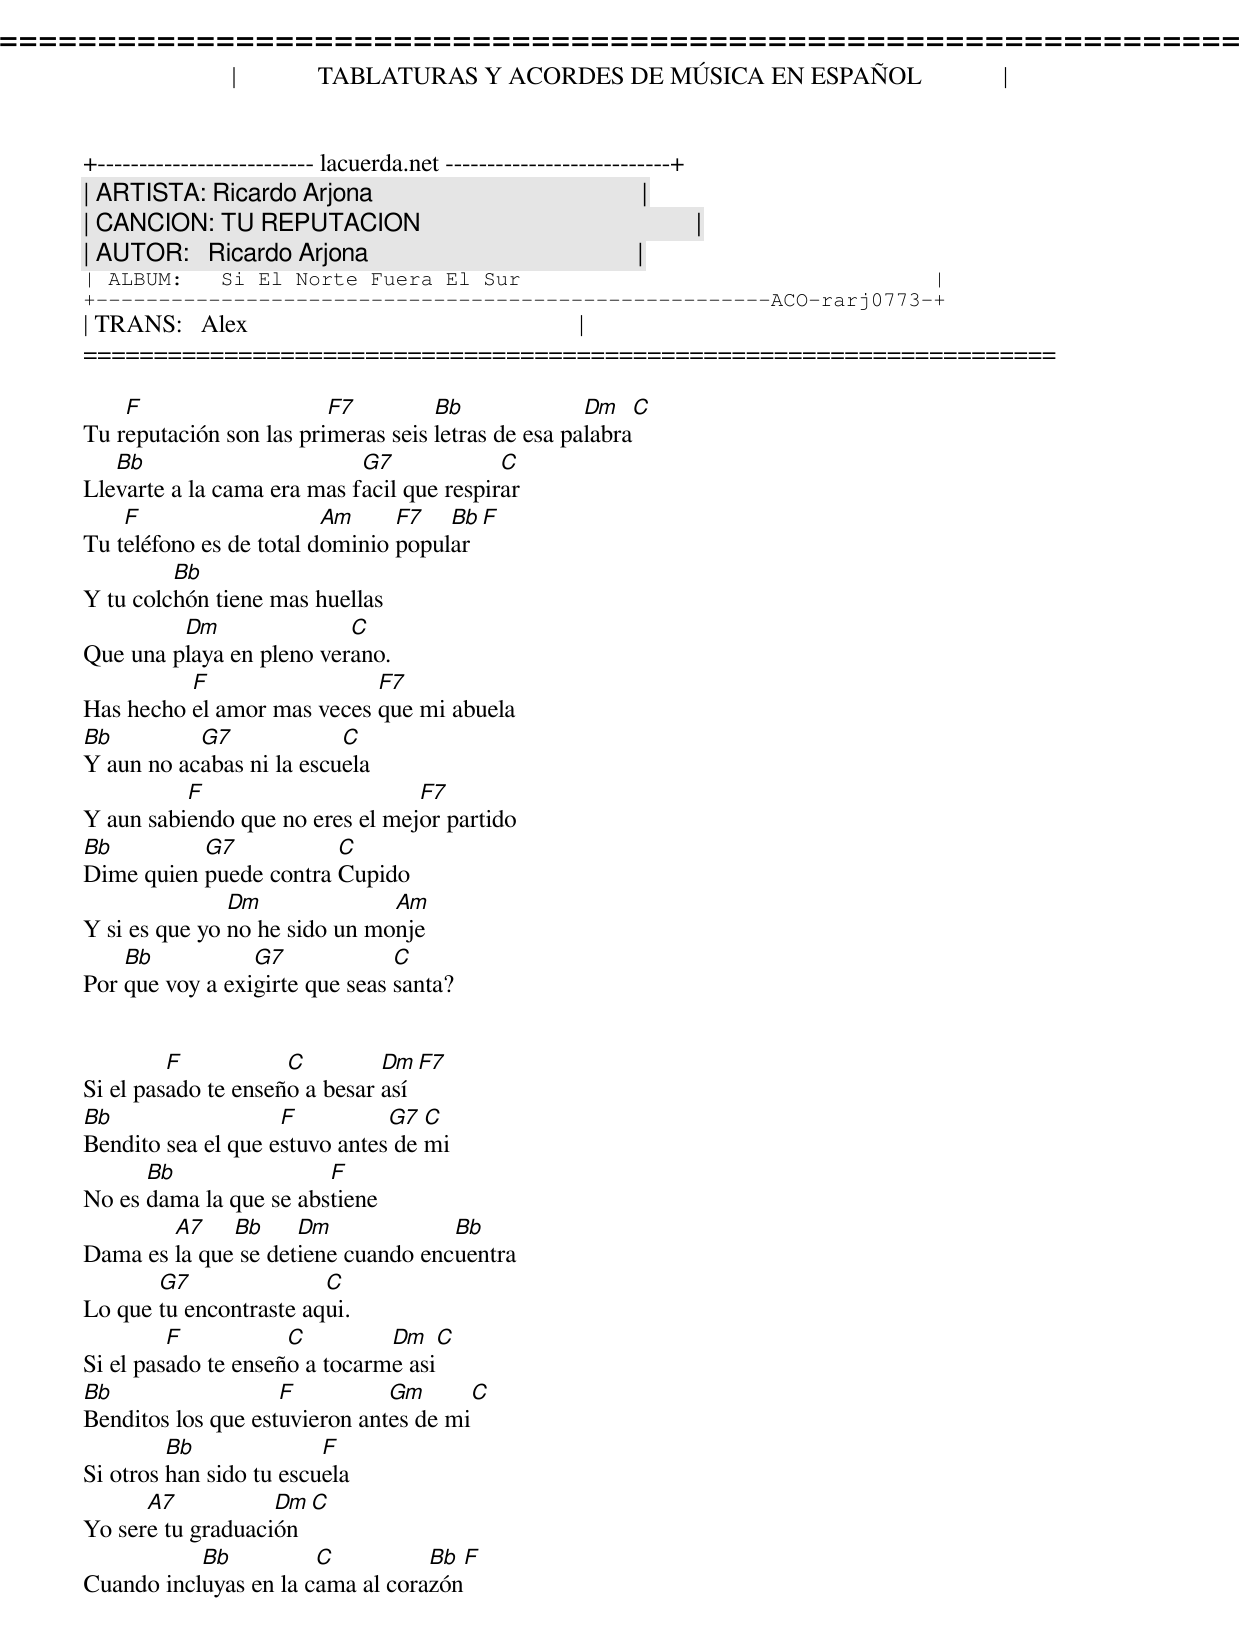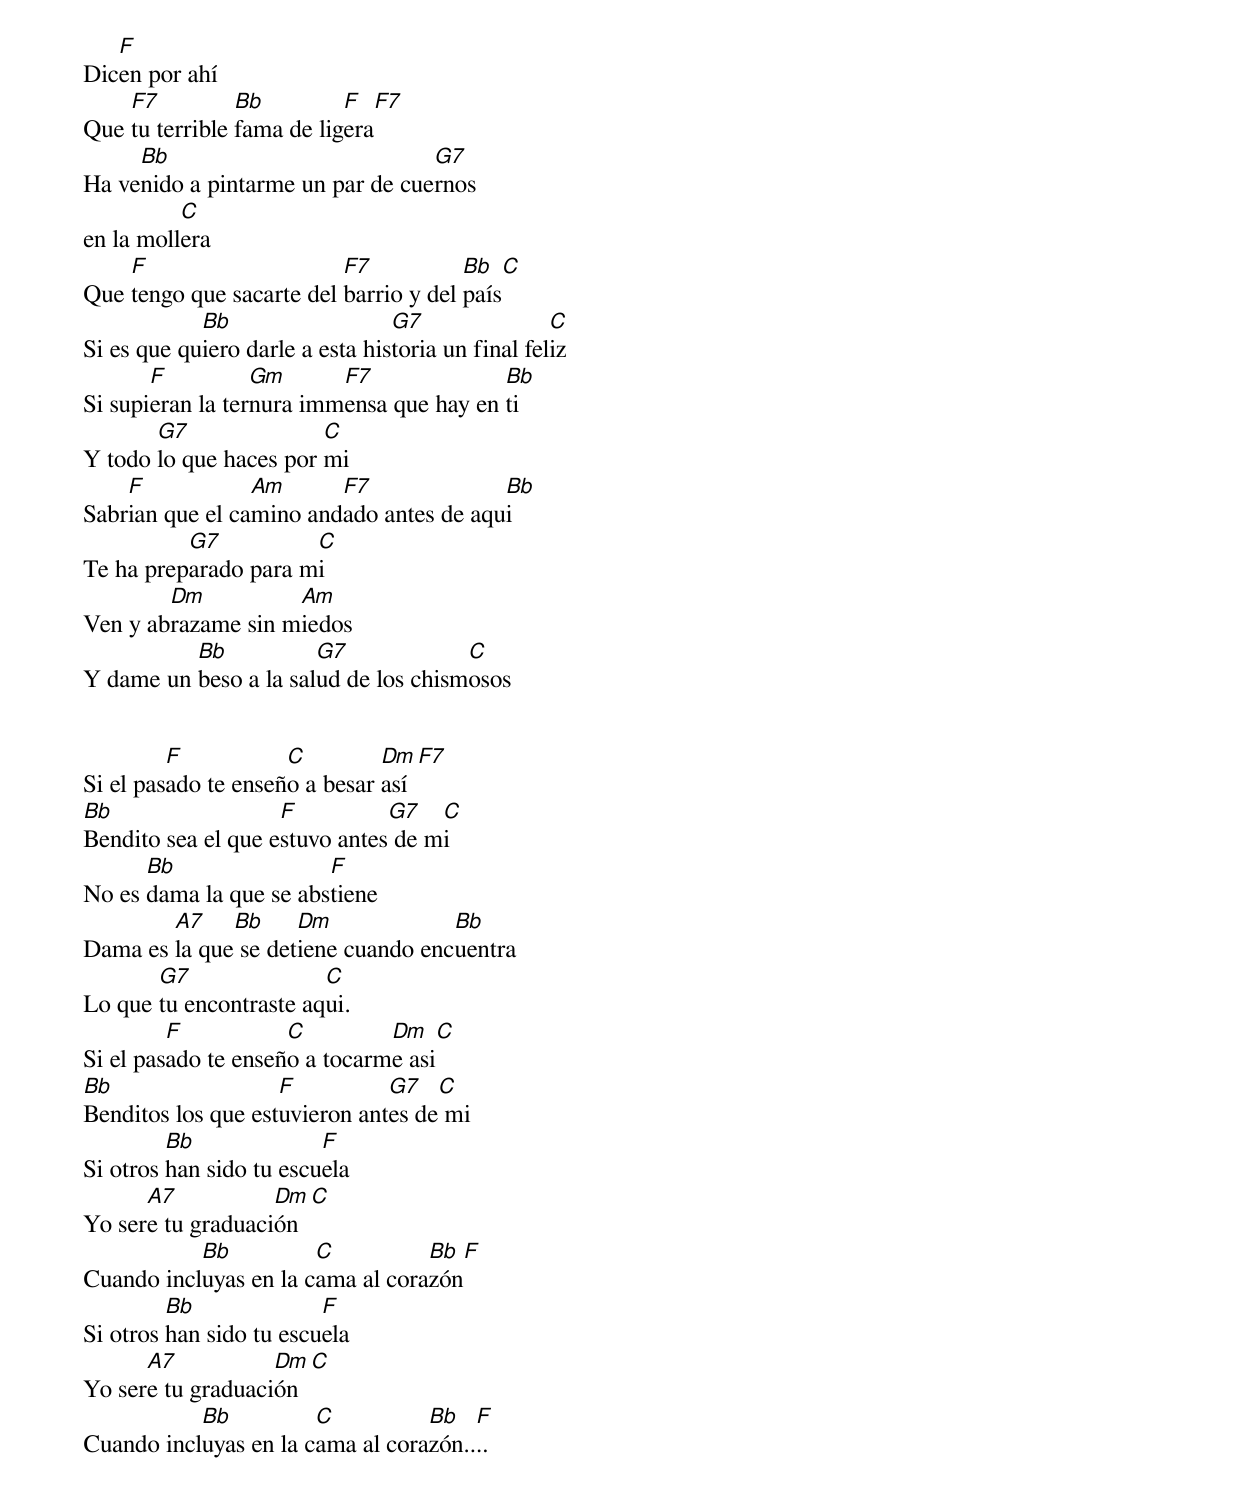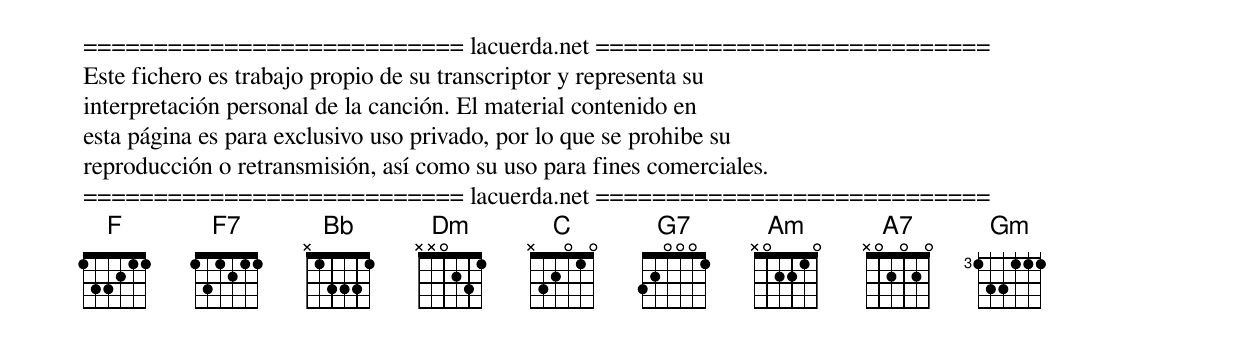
=====================================================================
|             TABLATURAS Y ACORDES DE MÚSICA EN ESPAÑOL             |
+-------------------------- lacuerda.net ---------------------------+
| ARTISTA: Ricardo Arjona                                           |
| CANCION: TU REPUTACION                                            |
| AUTOR:   Ricardo Arjona                                           |
| ALBUM:   Si El Norte Fuera El Sur                                 |
+------------------------------------------------------ACO-rarj0773-+
| TRANS:   Alex                                                     |
=====================================================================

    F                    F7         Bb              Dm        C
Tu reputación son las primeras seis letras de esa palabra
   Bb                       G7             C
Llevarte a la cama era mas facil que respirar
    F                    Am     F7   Bb   F
Tu teléfono es de total dominio popular
         Bb
Y tu colchón tiene mas huellas
         Dm               C
Que una playa en pleno verano.
          F                 F7
Has hecho el amor mas veces que mi abuela
Bb         G7             C
Y aun no acabas ni la escuela
          F                      F7
Y aun sabiendo que no eres el mejor partido
Bb         G7           C
Dime quien puede contra Cupido
               Dm              Am
Y si es que yo no he sido un monje
    Bb           G7             C
Por que voy a exigirte que seas santa?


         F           C         Dm    F7
Si el pasado te enseño a besar así
Bb                  F          G7  C
Bendito sea el que estuvo antes de mi
      Bb                F
No es dama la que se abstiene
        A7    Bb     Dm             Bb
Dama es la que se detiene cuando encuentra
       G7               C
Lo que tu encontraste aqui.
         F           C         Dm    C
Si el pasado te enseño a tocarme asi
Bb                  F          Gm      C
Benditos los que estuvieron antes de mi
         Bb              F
Si otros han sido tu escuela
      A7           Dm    C
Yo sere tu graduación
           Bb          C          Bb   F
Cuando incluyas en la cama al corazón


   F
Dicen por ahí
    F7          Bb         F     F7
Que tu terrible fama de ligera
     Bb                           G7
Ha venido a pintarme un par de cuernos
          C
en la mollera
    F                     F7           Bb   C
Que tengo que sacarte del barrio y del país
            Bb                   G7                C
Si es que quiero darle a esta historia un final feliz
       F          Gm      F7              Bb
Si supieran la ternura immensa que hay en ti
       G7               C
Y todo lo que haces por mi
    F            Am      F7              Bb
Sabrian que el camino andado antes de aqui
          G7          C
Te ha preparado para mi
        Dm          Am
Ven y abrazame sin miedos
          Bb           G7             C
Y dame un beso a la salud de los chismosos


         F           C         Dm    F7
Si el pasado te enseño a besar así
Bb                  F          G7   C
Bendito sea el que estuvo antes de mi
      Bb                F
No es dama la que se abstiene
        A7    Bb     Dm             Bb
Dama es la que se detiene cuando encuentra
       G7               C
Lo que tu encontraste aqui.
         F           C         Dm    C
Si el pasado te enseño a tocarme asi
Bb                  F          G7   C
Benditos los que estuvieron antes de mi
         Bb              F
Si otros han sido tu escuela
      A7           Dm    C
Yo sere tu graduación
           Bb          C          Bb   F
Cuando incluyas en la cama al corazón
         Bb              F
Si otros han sido tu escuela
      A7           Dm    C
Yo sere tu graduación
           Bb          C          Bb   F
Cuando incluyas en la cama al corazón....


=========================== lacuerda.net ============================
Este fichero es trabajo propio de su transcriptor y representa su
interpretación personal de la canción. El material contenido en
esta página es para exclusivo uso privado, por lo que se prohibe su
reproducción o retransmisión, así como su uso para fines comerciales.
=========================== lacuerda.net ============================
